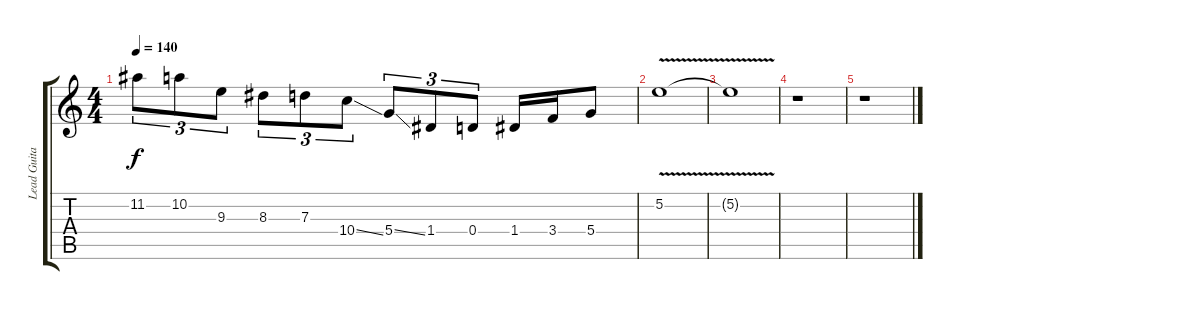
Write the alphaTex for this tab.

\track ("Lead Guitar" "Lead Guita") {instrument distortionguitar}
\staff {score tabs}
\tuning (E4 B3 G3 D3 A2 E2) {hide}
\ts (4 4)
\tempo 140
\clef g2
\ks c
11.2.8{tu (3 2) dy f} 10.2.8{tu (3 2)} 9.3.8{tu (3 2)} 8.3.8{tu (3 2)} 7.3.8{tu (3 2)} 10.4{ss}.8{tu (3 2)} 5.4{ss}.8{tu (3 2)} 1.4.8{tu (3 2)} 0.4.8{tu (3 2)} 1.4.16 3.4.16 5.4.8 |
5.2{v}.1 |
5.2{t}.1 |
r.1 |
r.1
